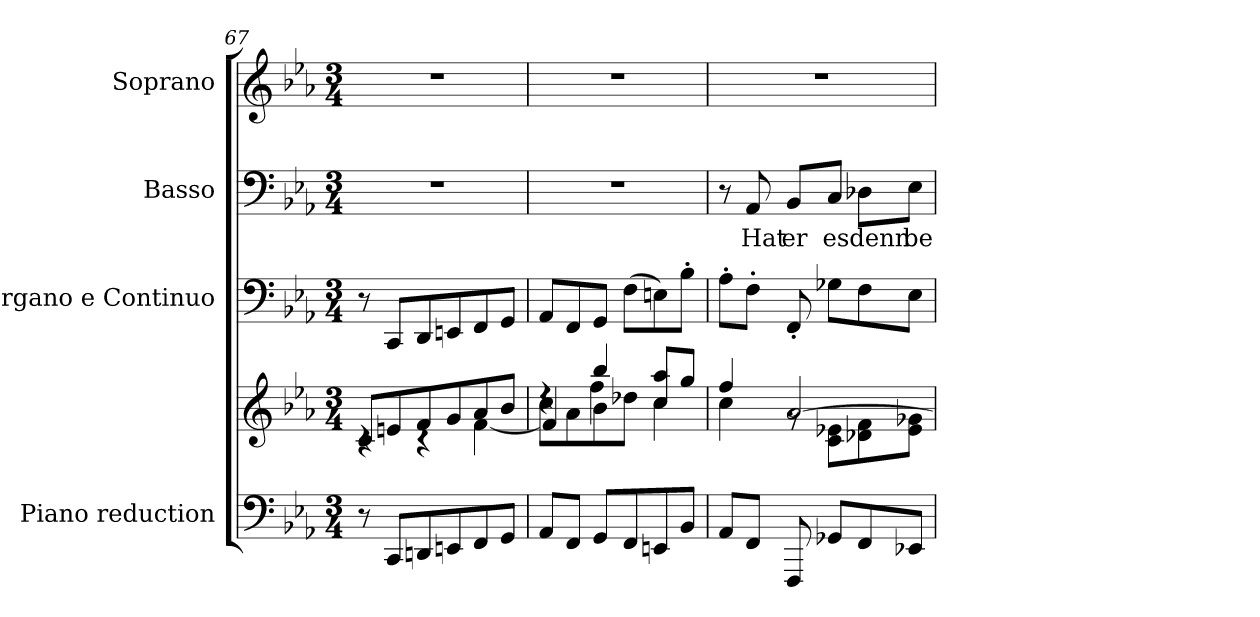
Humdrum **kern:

**kern	**kern	**kern	**kern	**text	**kern
*part4	*part4	*part3	*part2	*part2	*part1
*staff5	*staff4	*staff3	*staff2	*staff2	*staff1
*I"Piano reduction	*	*I"Organo e Continuo	*I"Basso	*	*I"Soprano
*I'Pno	*	*	*	*	*
!!LO:PB:g=z
*clefF4	*clefG2	*clefF4	*clefF4	*	*clefG2
*k[b-e-a-]	*k[b-e-a-]	*k[b-e-a-]	*k[b-e-a-]	*	*k[b-e-a-]
*M3/4	*M3/4	*M3/4	*M3/4	*	*M3/4
=67	=67	=67	=67	=67	=67
*	*^	*	*	*	*
8r	8c/L	4rc	8r	2.r	.	2.r
8CC/L	8en/	.	8CC/L	.	.	.
8DDn/	8f/	4rc	8DD/	.	.	.
8EEn/	8g/	.	8EEn/	.	.	.
8FF/	8a-/	[4f\	8FF/	.	.	.
8GG/J	8b-/J	.	8GG/J	.	.	.
=68	=68	=68	=68	=68	=68	=68
*	*	*^	*	*	*	*
8AA-/L	4rdd	8cc\L	4f/]	8AA-/L	2.r	.	2.r
8FF/J	.	8a-\	.	8FF/	.	.	.
8GG/L	4bb-/	8b-\	4ff\	8GG/J	.	.	.
8FF/	.	8dd-X\J	.	(>8F\L	.	.	.
8EEn/	8aa-/L	4cc\	4cc/	8En\)	.	.	.
8BB-/J	8gg/J	.	.	8B-'\J	.	.	.
*	*	*v	*v	*	*	*	*
=69	=69	=69	=69	=69	=69	=69
8AA-/L	4ff/	4cc\	8A-'\L	8r	.	2.r
!	!	!	!	!	!LO:LY:b	!
8FF/J	.	.	8F'\J	8AA-/	Hat	.
!	!	!	!	!	!LO:LY:b	!
8FFF/	[2a-/	8rg	8FF'/	8BB-/L	er	.
!	!	!	!	!	!LO:LY:b	!
8GG-X/L	.	8c\ 8e-X\L	8G-X\L	8C/J	es	.
!	!	!	!	!	!LO:LY:b	!
8FF/	.	8d-X\ 8f\	8F\	8D-X\L	denn	.
!	!	!	!	!	!LO:LY:b	!
8EE-X/J	.	8e-\ 8g-X\J	8E-\J	8E-\J	be-	.
*	*v	*v	*	*	*	*
=	=	=	=	=	=
*-	*-	*-	*-	*-	*-
